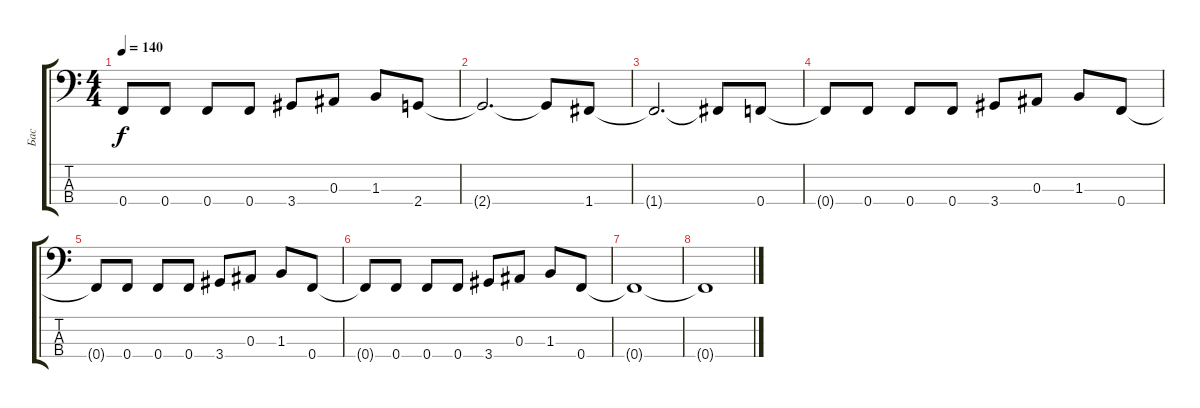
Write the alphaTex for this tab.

\track ("Бас" "Бас") {instrument electricbassfinger}
\staff {score tabs}
\tuning (Ab2 Eb2 Bb1 F1) {hide}
\ts (4 4)
\tempo 140
\clef f4
\ks c
0.4{t}.8{dy f} 0.4.8 0.4.8 0.4.8 3.4.8 0.3.8 1.3.8 2.4.8 |
2.4{t}.2{d} 2.4{t}.8 1.4.8 |
1.4{t}.2{d} 1.4{t}.8 0.4.8 |
0.4{t}.8 0.4.8 0.4.8 0.4.8 3.4.8 0.3.8 1.3.8 0.4.8 |
0.4{t}.8 0.4.8 0.4.8 0.4.8 3.4.8 0.3.8 1.3.8 0.4.8 |
0.4{t}.8 0.4.8 0.4.8 0.4.8 3.4.8 0.3.8 1.3.8 0.4.8 |
0.4{t}.1 |
0.4{t}.1
